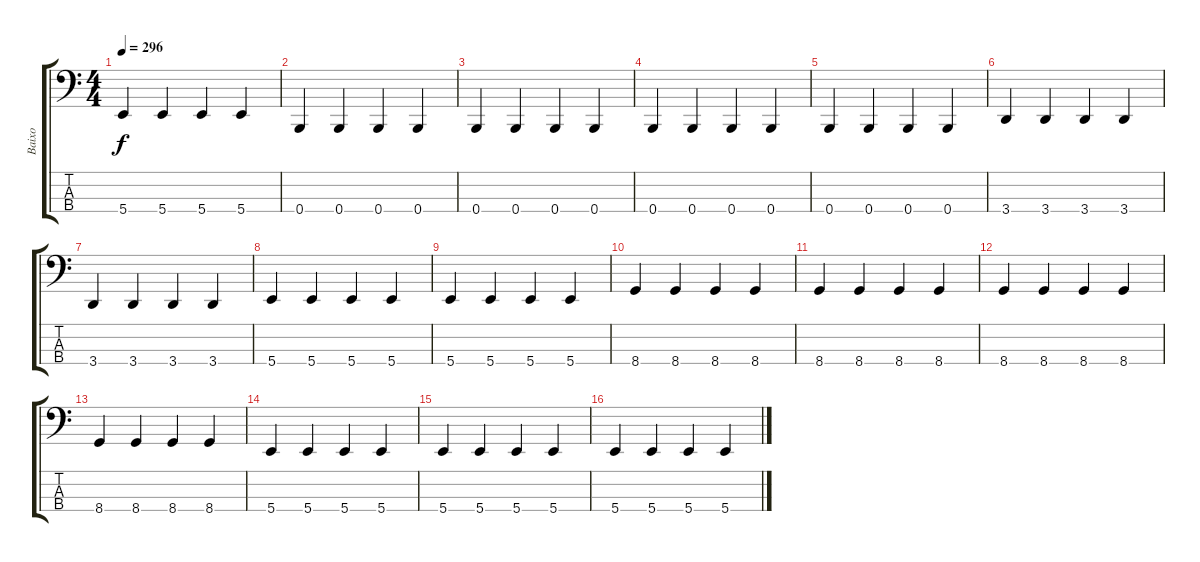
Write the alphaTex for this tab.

\track ("Baixo" "Baixo") {instrument electricbassfinger}
\staff {score tabs}
\tuning (E2 B1 Gb1 B0) {hide}
\ts (4 4)
\tempo 296
\clef f4
\ks c
5.4.4{dy f} 5.4.4 5.4.4 5.4.4 |
0.4.4 0.4.4 0.4.4 0.4.4 |
0.4.4 0.4.4 0.4.4 0.4.4 |
0.4.4 0.4.4 0.4.4 0.4.4 |
0.4.4 0.4.4 0.4.4 0.4.4 |
3.4.4 3.4.4 3.4.4 3.4.4 |
3.4.4 3.4.4 3.4.4 3.4.4 |
5.4.4 5.4.4 5.4.4 5.4.4 |
5.4.4 5.4.4 5.4.4 5.4.4 |
8.4.4 8.4.4 8.4.4 8.4.4 |
8.4.4 8.4.4 8.4.4 8.4.4 |
8.4.4 8.4.4 8.4.4 8.4.4 |
8.4.4 8.4.4 8.4.4 8.4.4 |
5.4.4 5.4.4 5.4.4 5.4.4 |
5.4.4 5.4.4 5.4.4 5.4.4 |
5.4.4 5.4.4 5.4.4 5.4.4
